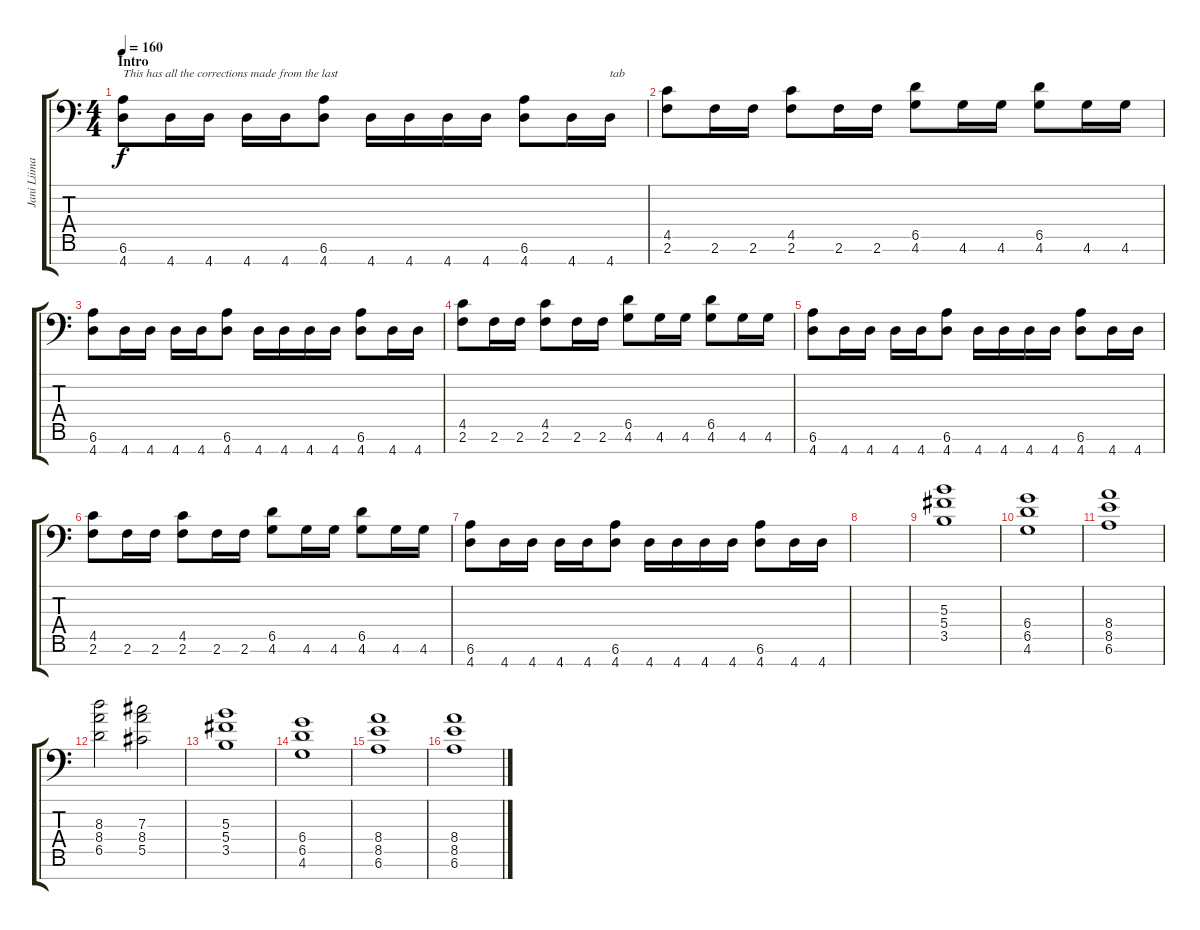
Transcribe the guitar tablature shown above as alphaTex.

\track ("Jani Liimatainen (Rhythm)" "Jani Liima") {instrument distortionguitar}
\staff {score tabs}
\tuning (Eb4 Bb3 Gb3 Db3 Ab2 Eb2 Bb1) {hide}
\ts (4 4)
\section ("" "Intro")
\tempo 160
\clef f4
\ks c
(6.6 4.7).8{txt "This has all the corrections made from the last" dy f instrument distortionguitar} 4.7.16 4.7.16 4.7.16 4.7.16 (6.6 4.7).8 4.7.16 4.7.16 4.7.16 4.7.16 (6.6 4.7).8 4.7.16 4.7.16{txt "tab"} |
(4.5 2.6).8 2.6.16 2.6.16 (4.5 2.6).8 2.6.16 2.6.16 (6.5 4.6).8 4.6.16 4.6.16 (6.5 4.6).8 4.6.16 4.6.16 |
(6.6 4.7).8 4.7.16 4.7.16 4.7.16 4.7.16 (6.6 4.7).8 4.7.16 4.7.16 4.7.16 4.7.16 (6.6 4.7).8 4.7.16 4.7.16 |
(4.5 2.6).8 2.6.16 2.6.16 (4.5 2.6).8 2.6.16 2.6.16 (6.5 4.6).8 4.6.16 4.6.16 (6.5 4.6).8 4.6.16 4.6.16 |
(6.6 4.7).8 4.7.16 4.7.16 4.7.16 4.7.16 (6.6 4.7).8 4.7.16 4.7.16 4.7.16 4.7.16 (6.6 4.7).8 4.7.16 4.7.16 |
(4.5 2.6).8 2.6.16 2.6.16 (4.5 2.6).8 2.6.16 2.6.16 (6.5 4.6).8 4.6.16 4.6.16 (6.5 4.6).8 4.6.16 4.6.16 |
(6.6 4.7).8 4.7.16 4.7.16 4.7.16 4.7.16 (6.6 4.7).8 4.7.16 4.7.16 4.7.16 4.7.16 (6.6 4.7).8 4.7.16 4.7.16 |
|
(5.3 5.4 3.5).1 |
(6.4 6.5 4.6).1 |
(8.4 8.5 6.6).1 |
(8.3 8.4 6.5).2 (7.3 8.4 5.5).2 |
(5.3 5.4 3.5).1 |
(6.4 6.5 4.6).1 |
(8.4 8.5 6.6).1 |
(8.4 8.5 6.6).1
